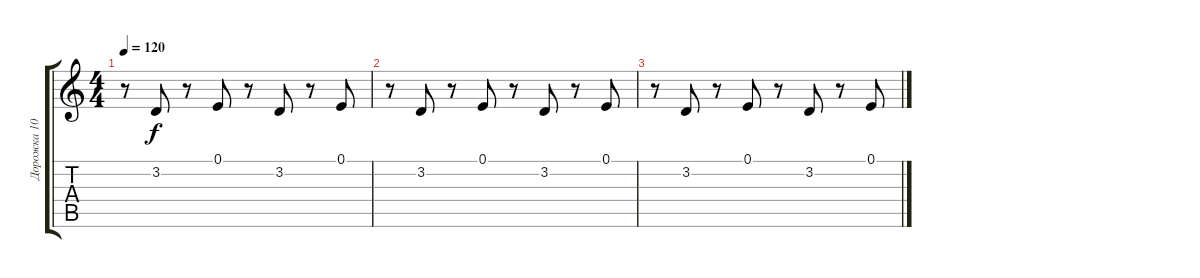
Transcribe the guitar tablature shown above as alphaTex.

\track ("Дорожка 10" "Дорожка 10") {instrument fx4atmosphere}
\staff {score tabs}
\tuning (E4 B3 G3 D3 A2 E2) {hide}
\ts (4 4)
\tempo 120
\clef g2
\ks c
r.8{dy f} 3.2.8 r.8 0.1.8 r.8 3.2.8 r.8 0.1.8 |
r.8 3.2.8 r.8 0.1.8 r.8 3.2.8 r.8 0.1.8 |
r.8 3.2.8 r.8 0.1.8 r.8 3.2.8 r.8 0.1.8
